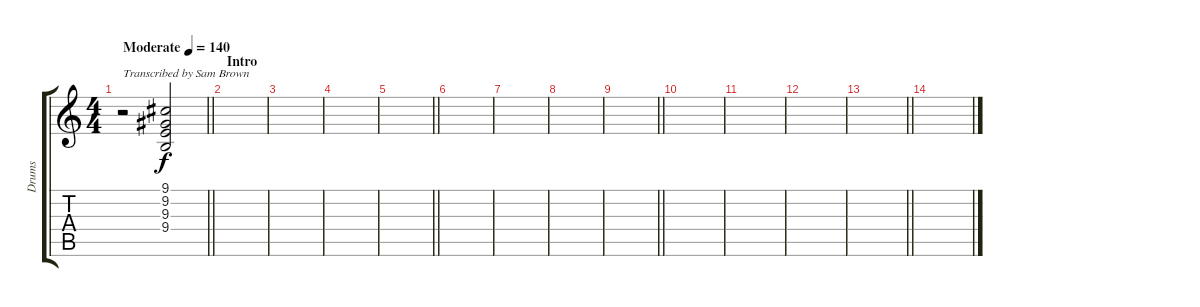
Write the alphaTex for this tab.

\track ("Drums" "Drums") {instrument reversecymbal}
\staff {score tabs}
\tuning (E4 B3 G3 D3 A2 D2) {hide}
\ts (4 4)
\tempo (140 "Moderate")
\clef g2
\barLineRight lightlight
\ks c
r.2{txt "Transcribed by Sam Brown" dy f instrument reversecymbal} (9.1 9.2 9.3 9.4).2 |
\section ("" "Intro")
|
|
|
\barLineRight lightlight
|
\section ("" "")
|
|
|
\barLineRight lightlight
|
\section ("" "")
|
|
|
\barLineRight lightlight
|
\section ("" "")
